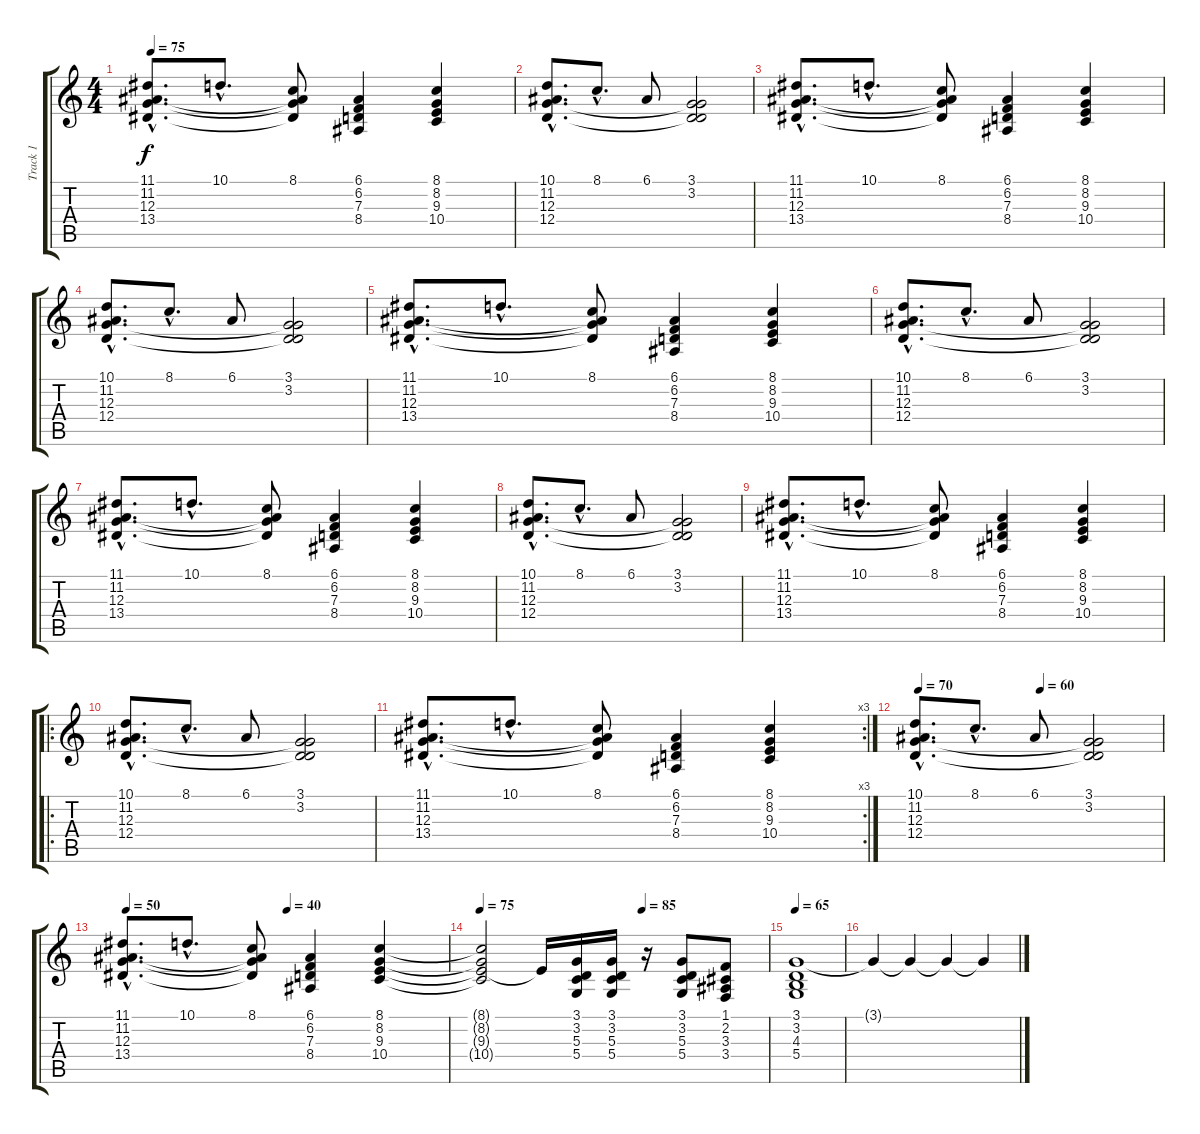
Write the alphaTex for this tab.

\track ("Track 1" "Track 1") {instrument stringensemble1}
\staff {score tabs}
\tuning (E4 B3 G3 D3 A2 E2) {hide}
\ts (4 4)
\tempo 75
\clef g2
\ks c
(11.1{hac} 11.2{hac} 12.3{hac} 13.4{hac}).8{d dy f} 10.1{hac}.8{d} (8.1 11.2{t} 12.3{t} 13.4{t}).8 (6.1 6.2 7.3 8.4).4 (8.1 8.2 9.3 10.4).4 |
(10.1{hac} 11.2{hac} 12.3{hac} 12.4{hac}).8{d} 8.1{hac}.8{d} 6.1.8 (3.1 3.2 12.3{t} 12.4{t}).2 |
(11.1{hac} 11.2{hac} 12.3{hac} 13.4{hac}).8{d} 10.1{hac}.8{d} (8.1 11.2{t} 12.3{t} 13.4{t}).8 (6.1 6.2 7.3 8.4).4 (8.1 8.2 9.3 10.4).4 |
(10.1{hac} 11.2{hac} 12.3{hac} 12.4{hac}).8{d} 8.1{hac}.8{d} 6.1.8 (3.1 3.2 12.3{t} 12.4{t}).2 |
(11.1{hac} 11.2{hac} 12.3{hac} 13.4{hac}).8{d} 10.1{hac}.8{d} (8.1 11.2{t} 12.3{t} 13.4{t}).8 (6.1 6.2 7.3 8.4).4 (8.1 8.2 9.3 10.4).4 |
(10.1{hac} 11.2{hac} 12.3{hac} 12.4{hac}).8{d} 8.1{hac}.8{d} 6.1.8 (3.1 3.2 12.3{t} 12.4{t}).2 |
(11.1{hac} 11.2{hac} 12.3{hac} 13.4{hac}).8{d} 10.1{hac}.8{d} (8.1 11.2{t} 12.3{t} 13.4{t}).8 (6.1 6.2 7.3 8.4).4 (8.1 8.2 9.3 10.4).4 |
(10.1{hac} 11.2{hac} 12.3{hac} 12.4{hac}).8{d} 8.1{hac}.8{d} 6.1.8 (3.1 3.2 12.3{t} 12.4{t}).2 |
(11.1{hac} 11.2{hac} 12.3{hac} 13.4{hac}).8{d} 10.1{hac}.8{d} (8.1 11.2{t} 12.3{t} 13.4{t}).8 (6.1 6.2 7.3 8.4).4 (8.1 8.2 9.3 10.4).4 |
\ro
(10.1{hac} 11.2{hac} 12.3{hac} 12.4{hac}).8{d} 8.1{hac}.8{d} 6.1.8 (3.1 3.2 12.3{t} 12.4{t}).2 |
\rc 3
(11.1{hac} 11.2{hac} 12.3{hac} 13.4{hac}).8{d} 10.1{hac}.8{d} (8.1 11.2{t} 12.3{t} 13.4{t}).8 (6.1 6.2 7.3 8.4).4 (8.1 8.2 9.3 10.4).4 |
\tempo 70
\tempo (60 0.5)
(10.1{hac} 11.2{hac} 12.3{hac} 12.4{hac}).8{d} 8.1{hac}.8{d} 6.1.8 (3.1 3.2 12.3{t} 12.4{t}).2 |
\tempo 50
\tempo (40 0.5)
(11.1{hac} 11.2{hac} 12.3{hac} 13.4{hac}).8{d} 10.1{hac}.8{d} (8.1 11.2{t} 12.3{t} 13.4{t}).8 (6.1 6.2 7.3 8.4).4 (8.1 8.2 9.3 10.4).4 |
\tempo (85 0.5625)
\tempo 75
(8.1{t} 8.2{t} 9.3{t} 10.4{t}).2 9.3{t}.16 (3.1 3.2 5.3 5.4).16 (3.1 3.2 5.3 5.4).16 r.16 (3.1 3.2 5.3 5.4).8 (1.1 2.2 3.3 3.4).8 |
\tempo 65
(3.1 3.2 4.3 5.4).1 |
3.1{t}.4 3.1{t}.4 3.1{t}.4 3.1{t}.4
